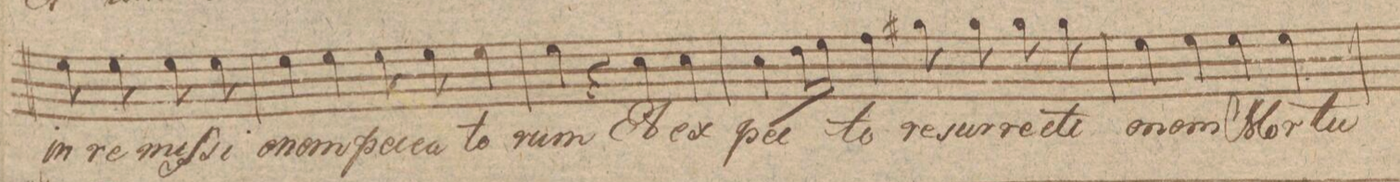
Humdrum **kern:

**kern	**text	**dynam
*I"Alto	*	*
*clefC3	*	*
*k[f#c#g#d#]	*	*
*met(c)	*	*
*M4/4	*	*
8f#\	in	.
8f#\	re-	.
8f#\	-mis-	.
8f#\	-si-	.
=161	=161	=161
4f#\	-o-	.
4f#\	-nem	.
8f#\	pec-	.
8f#\	-ca-	.
4f#\	-to-	.
=162	=162	=162
4f#\	-rum	.
4r	.	.
4d#\	Et	.
4d#\	ex-	.
=163	=163	=163
8d#\L	-pec-	.
16e\L	.	.
16f#\JJ	.	.
4g#\	-to	.
8a#X\	re-	.
8a#\	-sur-	.
8a#\	-rec-	.
8a#\	-ti-	.
=164	=164	=164
4f#\	-o-	.
4f#\	-nem	.
4f#\	Mor-	.
4f#\	-tu-	.
=165	=165	=165
*-	*-	*-
